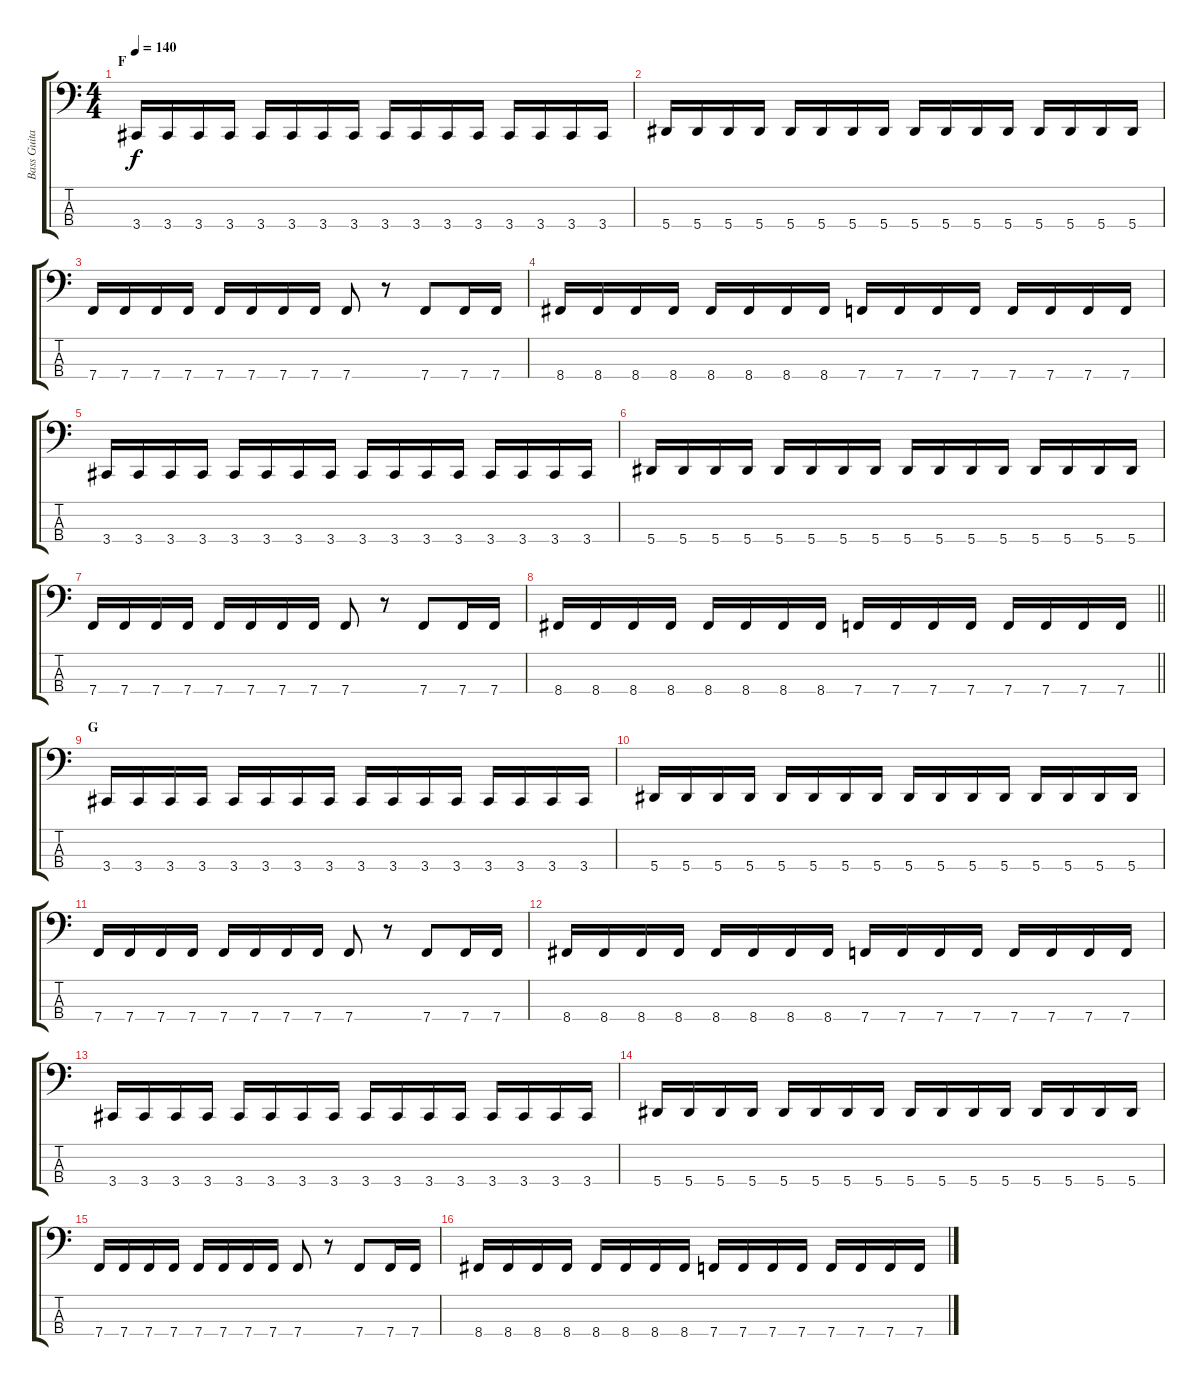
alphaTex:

\track ("Bass Guitar: John Kis Gyevi" "Bass Guita") {instrument electricbasspick}
\staff {score tabs}
\tuning (Eb2 Bb1 F1 Bb0) {hide}
\ts (4 4)
\section ("" "F")
\tempo 140
\clef f4
\ks c
3.4.16{dy f} 3.4.16 3.4.16 3.4.16 3.4.16 3.4.16 3.4.16 3.4.16 3.4.16 3.4.16 3.4.16 3.4.16 3.4.16 3.4.16 3.4.16 3.4.16 |
5.4.16 5.4.16 5.4.16 5.4.16 5.4.16 5.4.16 5.4.16 5.4.16 5.4.16 5.4.16 5.4.16 5.4.16 5.4.16 5.4.16 5.4.16 5.4.16 |
7.4.16 7.4.16 7.4.16 7.4.16 7.4.16 7.4.16 7.4.16 7.4.16 7.4.8 r.8 7.4.8 7.4.16 7.4.16 |
8.4.16 8.4.16 8.4.16 8.4.16 8.4.16 8.4.16 8.4.16 8.4.16 7.4.16 7.4.16 7.4.16 7.4.16 7.4.16 7.4.16 7.4.16 7.4.16 |
3.4.16 3.4.16 3.4.16 3.4.16 3.4.16 3.4.16 3.4.16 3.4.16 3.4.16 3.4.16 3.4.16 3.4.16 3.4.16 3.4.16 3.4.16 3.4.16 |
5.4.16 5.4.16 5.4.16 5.4.16 5.4.16 5.4.16 5.4.16 5.4.16 5.4.16 5.4.16 5.4.16 5.4.16 5.4.16 5.4.16 5.4.16 5.4.16 |
7.4.16 7.4.16 7.4.16 7.4.16 7.4.16 7.4.16 7.4.16 7.4.16 7.4.8 r.8 7.4.8 7.4.16 7.4.16 |
\barLineRight lightlight
8.4.16 8.4.16 8.4.16 8.4.16 8.4.16 8.4.16 8.4.16 8.4.16 7.4.16 7.4.16 7.4.16 7.4.16 7.4.16 7.4.16 7.4.16 7.4.16 |
\section ("" "G")
3.4.16 3.4.16 3.4.16 3.4.16 3.4.16 3.4.16 3.4.16 3.4.16 3.4.16 3.4.16 3.4.16 3.4.16 3.4.16 3.4.16 3.4.16 3.4.16 |
5.4.16 5.4.16 5.4.16 5.4.16 5.4.16 5.4.16 5.4.16 5.4.16 5.4.16 5.4.16 5.4.16 5.4.16 5.4.16 5.4.16 5.4.16 5.4.16 |
7.4.16 7.4.16 7.4.16 7.4.16 7.4.16 7.4.16 7.4.16 7.4.16 7.4.8 r.8 7.4.8 7.4.16 7.4.16 |
8.4.16 8.4.16 8.4.16 8.4.16 8.4.16 8.4.16 8.4.16 8.4.16 7.4.16 7.4.16 7.4.16 7.4.16 7.4.16 7.4.16 7.4.16 7.4.16 |
3.4.16 3.4.16 3.4.16 3.4.16 3.4.16 3.4.16 3.4.16 3.4.16 3.4.16 3.4.16 3.4.16 3.4.16 3.4.16 3.4.16 3.4.16 3.4.16 |
5.4.16 5.4.16 5.4.16 5.4.16 5.4.16 5.4.16 5.4.16 5.4.16 5.4.16 5.4.16 5.4.16 5.4.16 5.4.16 5.4.16 5.4.16 5.4.16 |
7.4.16 7.4.16 7.4.16 7.4.16 7.4.16 7.4.16 7.4.16 7.4.16 7.4.8 r.8 7.4.8 7.4.16 7.4.16 |
8.4.16 8.4.16 8.4.16 8.4.16 8.4.16 8.4.16 8.4.16 8.4.16 7.4.16 7.4.16 7.4.16 7.4.16 7.4.16 7.4.16 7.4.16 7.4.16
